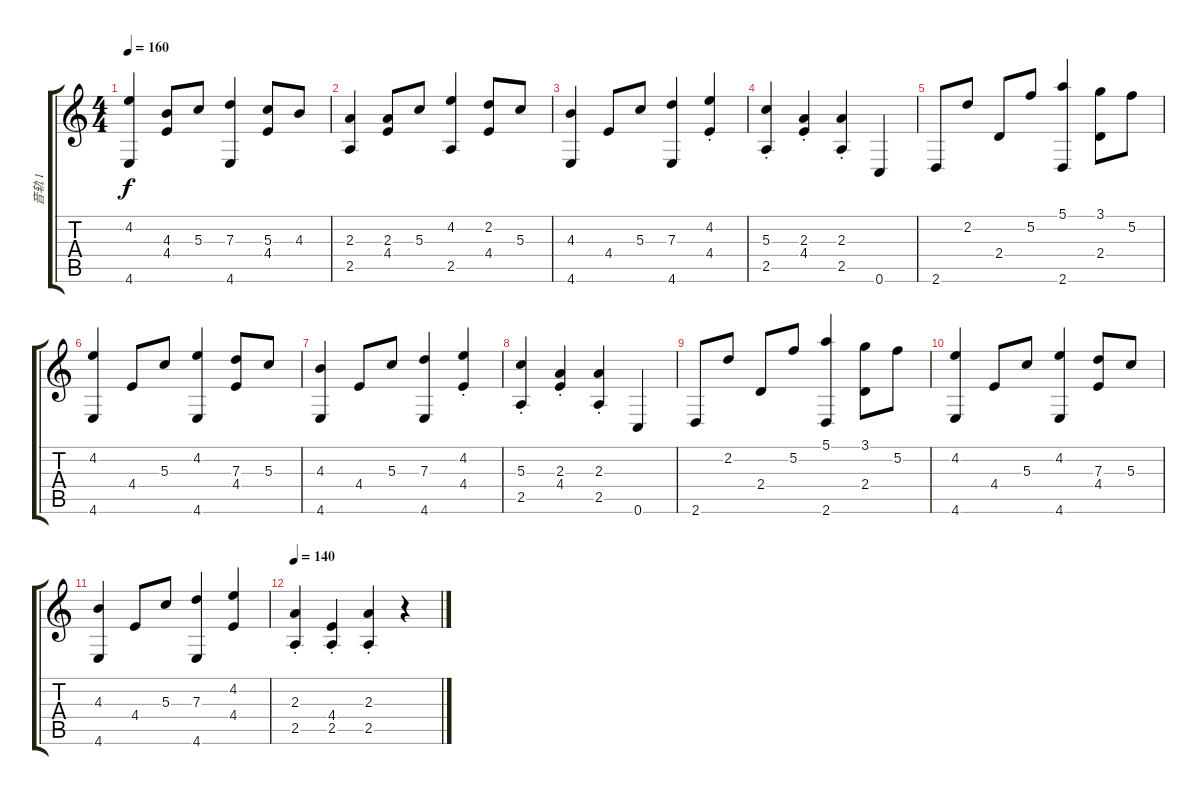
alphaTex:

\track ("音轨 1" "音轨 1") {instrument acousticguitarsteel}
\staff {score tabs}
\tuning (E4 C4 G3 C3 G2 C2) {hide}
\ts (4 4)
\tempo 160
\clef g2
\ks c
(4.2 4.6).4{dy f} (4.3 4.4).8 5.3.8 (7.3 4.6).4 (5.3 4.4).8 4.3.8 |
(2.3 2.5).4 (2.3 4.4).8 5.3.8 (4.2 2.5).4 (2.2 4.4).8 5.3.8 |
(4.3 4.6).4 4.4.8 5.3.8 (7.3 4.6).4 (4.2{st} 4.4{st}).4 |
(5.3{st} 2.5{st}).4 (2.3{st} 4.4{st}).4 (2.3{st} 2.5{st}).4 0.6.4 |
2.6.8 2.2.8 2.4.8 5.2.8 (5.1 2.6).4 (3.1 2.4).8 5.2.8 |
(4.2 4.6).4 4.4.8 5.3.8 (4.2 4.6).4 (7.3 4.4).8 5.3.8 |
(4.3 4.6).4 4.4.8 5.3.8 (7.3 4.6).4 (4.2{st} 4.4{st}).4 |
(5.3{st} 2.5{st}).4 (2.3{st} 4.4{st}).4 (2.3{st} 2.5{st}).4 0.6.4 |
2.6.8 2.2.8 2.4.8 5.2.8 (5.1 2.6).4 (3.1 2.4).8 5.2.8 |
(4.2 4.6).4 4.4.8 5.3.8 (4.2 4.6).4 (7.3 4.4).8 5.3.8 |
(4.3 4.6).4 4.4.8 5.3.8 (7.3 4.6).4 (4.2 4.4).4 |
\tempo 140
(2.3{st} 2.5{st}).4 (4.4{st} 2.5{st}).4 (2.3{st} 2.5{st}).4 r.4
